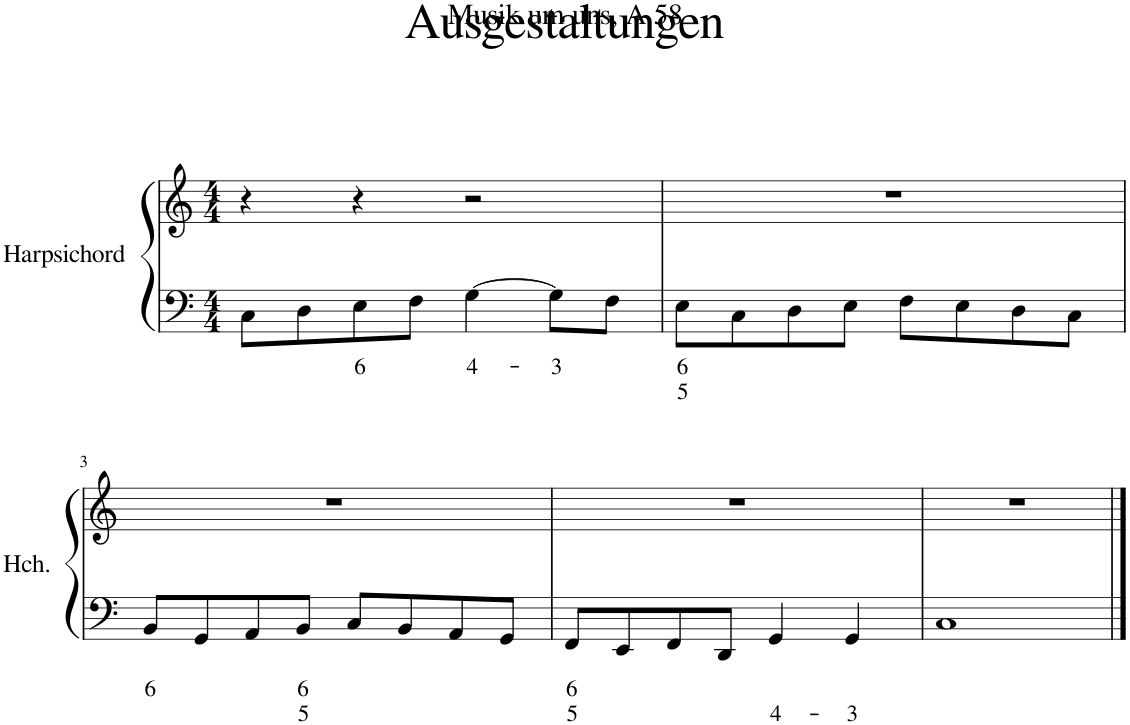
**kern	**text	**text	**text	**kern
*part1	*part1	*part1	*part1	*part1
*staff2	*staff2	*staff2	*staff2	*staff1
*I"Harpsichord	*	*	*	*
*I'Hch.	*	*	*	*
*clefF4	*	*	*	*clefG2
*k[]	*	*	*	*k[]
*M4/4	*	*	*	*M4/4
=1	=1	=1	=1	=1
8C\L	.	.	.	4r
8D\	.	.	.	.
!	!LO:LY:b	!	!	!
8E\	6	.	.	4r
8F\J	.	.	.	.
!	!LO:LY:b	!	!	!
[4G\	4-	.	.	2r
!	!LO:LY:b	!	!	!
8G\L]	-3	.	.	.
8F\J	.	.	.	.
=2	=2	=2	=2	=2
!	!LO:LY:b	!LO:LY:b	!	!
8E\L	6	5	.	1r
8C\	.	.	.	.
8D\	.	.	.	.
8E\J	.	.	.	.
8F\L	.	.	.	.
8E\	.	.	.	.
8D\	.	.	.	.
8C\J	.	.	.	.
!!LO:LB:g=z
=3	=3	=3	=3	=3
!	!	!LO:LY:b	!	!
8BB/L	.	6	.	1r
8GG/	.	.	.	.
8AA/	.	.	.	.
!	!	!LO:LY:b	!LO:LY:b	!
8BB/J	.	6	5	.
8C/L	.	.	.	.
8BB/	.	.	.	.
8AA/	.	.	.	.
8GG/J	.	.	.	.
=4	=4	=4	=4	=4
!	!	!LO:LY:b	!LO:LY:b	!
8FF/L	.	6	5	1r
8EE/	.	.	.	.
8FF/	.	.	.	.
8DD/J	.	.	.	.
!	!	!	!LO:LY:b	!
4GG/	.	.	4-	.
!	!	!	!LO:LY:b	!
4GG/	.	.	-3	.
=5	=5	=5	=5	=5
1C	.	.	.	1r
==	==	==	==	==
*-	*-	*-	*-	*-
